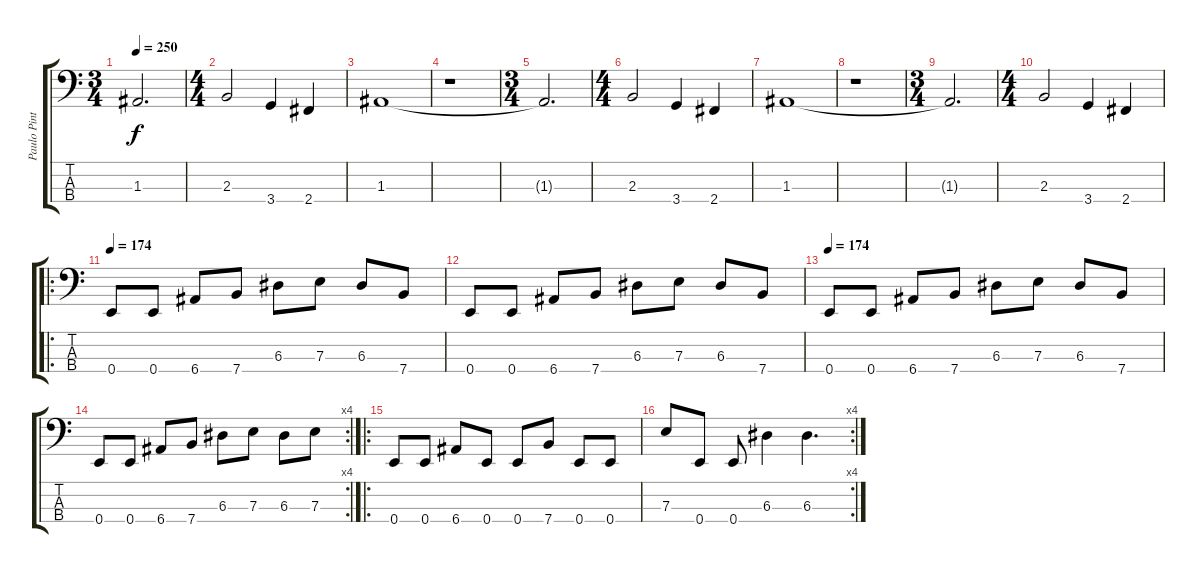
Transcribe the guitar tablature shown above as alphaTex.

\track ("Paulo Pinto" "Paulo Pint") {solo instrument electricbasspick}
\staff {score tabs}
\tuning (G2 D2 A1 E1) {hide}
\ts (3 4)
\tempo 250
\clef f4
\ks c
1.3{t}.2{d dy f} |
\ts (4 4)
2.3.2 3.4.4 2.4.4 |
1.3.1 |
r.1 |
\ts (3 4)
1.3{t}.2{d} |
\ts (4 4)
2.3.2 3.4.4 2.4.4 |
1.3.1 |
r.1 |
\ts (3 4)
1.3{t}.2{d} |
\ts (4 4)
2.3.2 3.4.4 2.4.4 |
\ro
\tempo 174
0.4.8 0.4.8 6.4.8 7.4.8 6.3.8 7.3.8 6.3.8 7.4.8 |
0.4.8 0.4.8 6.4.8 7.4.8 6.3.8 7.3.8 6.3.8 7.4.8 |
\tempo 174
0.4.8 0.4.8 6.4.8 7.4.8 6.3.8 7.3.8 6.3.8 7.4.8 |
\rc 4
0.4.8 0.4.8 6.4.8 7.4.8 6.3.8 7.3.8 6.3.8 7.3.8 |
\ro
0.4.8 0.4.8 6.4.8 0.4.8 0.4.8 7.4.8 0.4.8 0.4.8 |
\rc 4
7.3.8 0.4.8 0.4.8 6.3.4 6.3.4{d}
